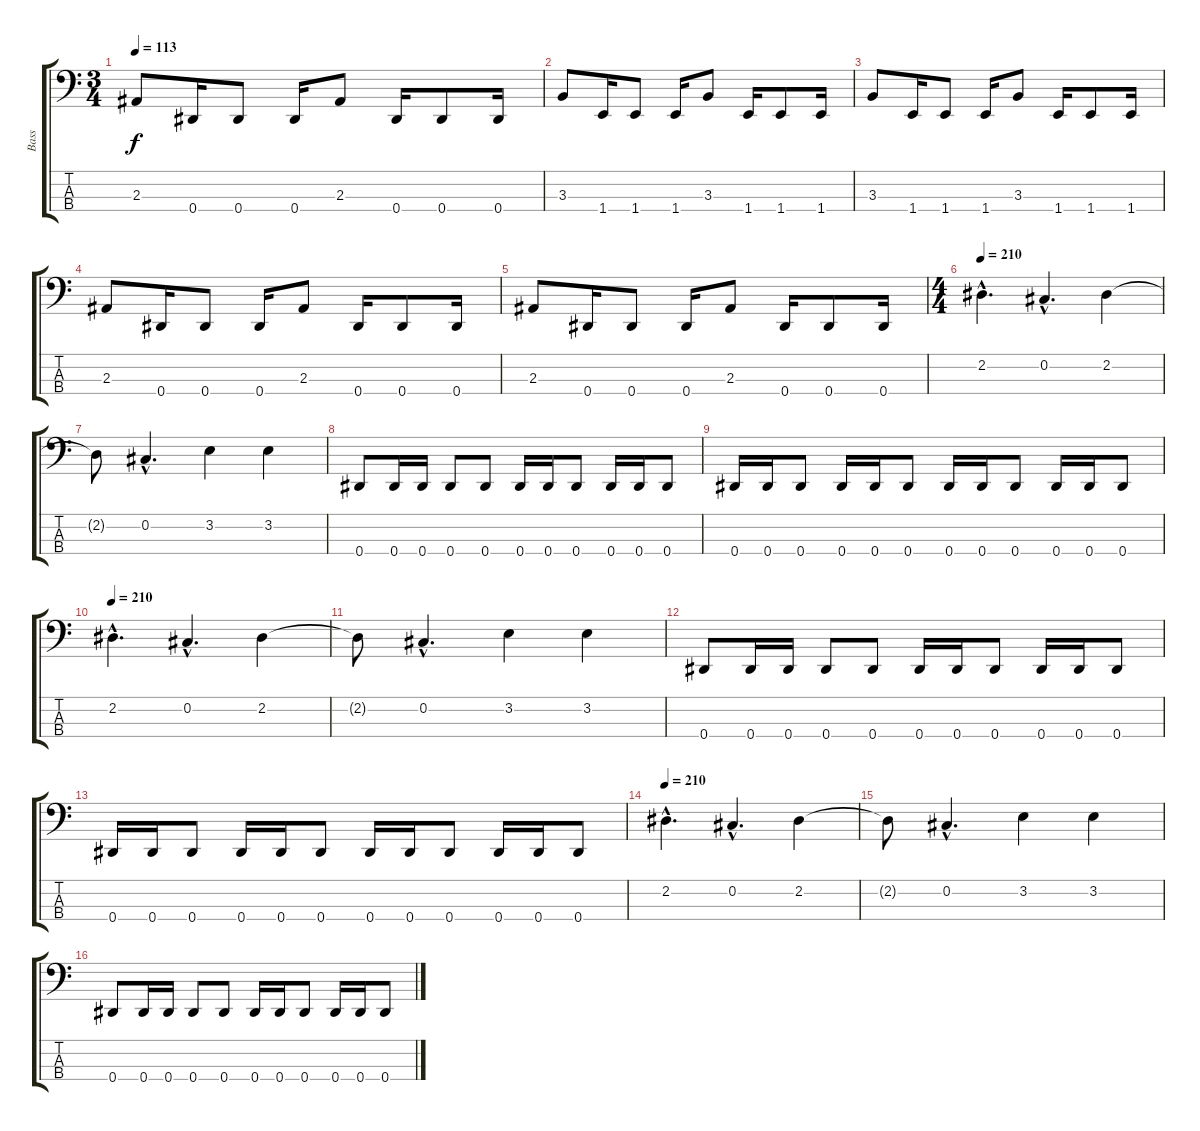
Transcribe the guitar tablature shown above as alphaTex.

\track ("Bass" "Bass") {instrument electricbasspick}
\staff {score tabs}
\tuning (Gb2 Db2 Ab1 Eb1) {hide}
\ts (3 4)
\tempo 113
\clef f4
\ks c
2.3.8{dy f} 0.4.16 0.4.8 0.4.16 2.3.8 0.4.16 0.4.8 0.4.16 |
3.3.8 1.4.16 1.4.8 1.4.16 3.3.8 1.4.16 1.4.8 1.4.16 |
3.3.8 1.4.16 1.4.8 1.4.16 3.3.8 1.4.16 1.4.8 1.4.16 |
2.3.8 0.4.16 0.4.8 0.4.16 2.3.8 0.4.16 0.4.8 0.4.16 |
2.3.8 0.4.16 0.4.8 0.4.16 2.3.8 0.4.16 0.4.8 0.4.16 |
\ts (4 4)
\tempo 210
2.2{hac}.4{d} 0.2{hac}.4{d} 2.2.4 |
2.2{t}.8 0.2{hac}.4{d} 3.2.4 3.2.4 |
0.4.8 0.4.16 0.4.16 0.4.8 0.4.8 0.4.16 0.4.16 0.4.8 0.4.16 0.4.16 0.4.8 |
0.4.16 0.4.16 0.4.8 0.4.16 0.4.16 0.4.8 0.4.16 0.4.16 0.4.8 0.4.16 0.4.16 0.4.8 |
\tempo 210
2.2{hac}.4{d} 0.2{hac}.4{d} 2.2.4 |
2.2{t}.8 0.2{hac}.4{d} 3.2.4 3.2.4 |
0.4.8 0.4.16 0.4.16 0.4.8 0.4.8 0.4.16 0.4.16 0.4.8 0.4.16 0.4.16 0.4.8 |
0.4.16 0.4.16 0.4.8 0.4.16 0.4.16 0.4.8 0.4.16 0.4.16 0.4.8 0.4.16 0.4.16 0.4.8 |
\tempo 210
2.2{hac}.4{d} 0.2{hac}.4{d} 2.2.4 |
2.2{t}.8 0.2{hac}.4{d} 3.2.4 3.2.4 |
0.4.8 0.4.16 0.4.16 0.4.8 0.4.8 0.4.16 0.4.16 0.4.8 0.4.16 0.4.16 0.4.8
